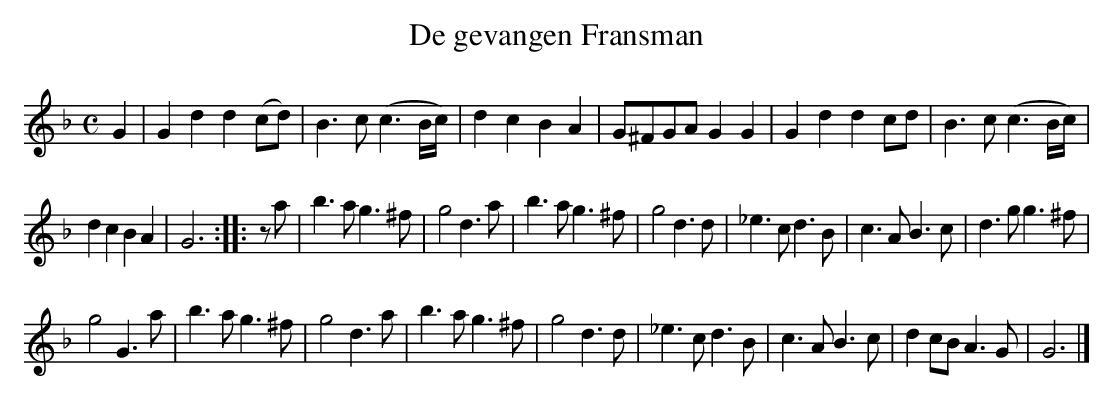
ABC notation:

X:1
T:De gevangen Fransman
M:C
K:Gdor
G2|G2d2d2(cd)|B3c(c3B/c/)|d2c2B2A2|G^FGAG2G2|G2d2d2cd|B3c(c3B/c/)|
d2c2B2A2|G6:||:za|b3ag3^f|g4d3a|b3ag3^f|g4d3d|_e3cd3B|c3AB3c|d3gg3^f|
g4G3a|b3ag3^f|g4d3a|b3ag3^f|g4d3d|_e3cd3B|c3AB3c|d2cBA3G|G6|]
